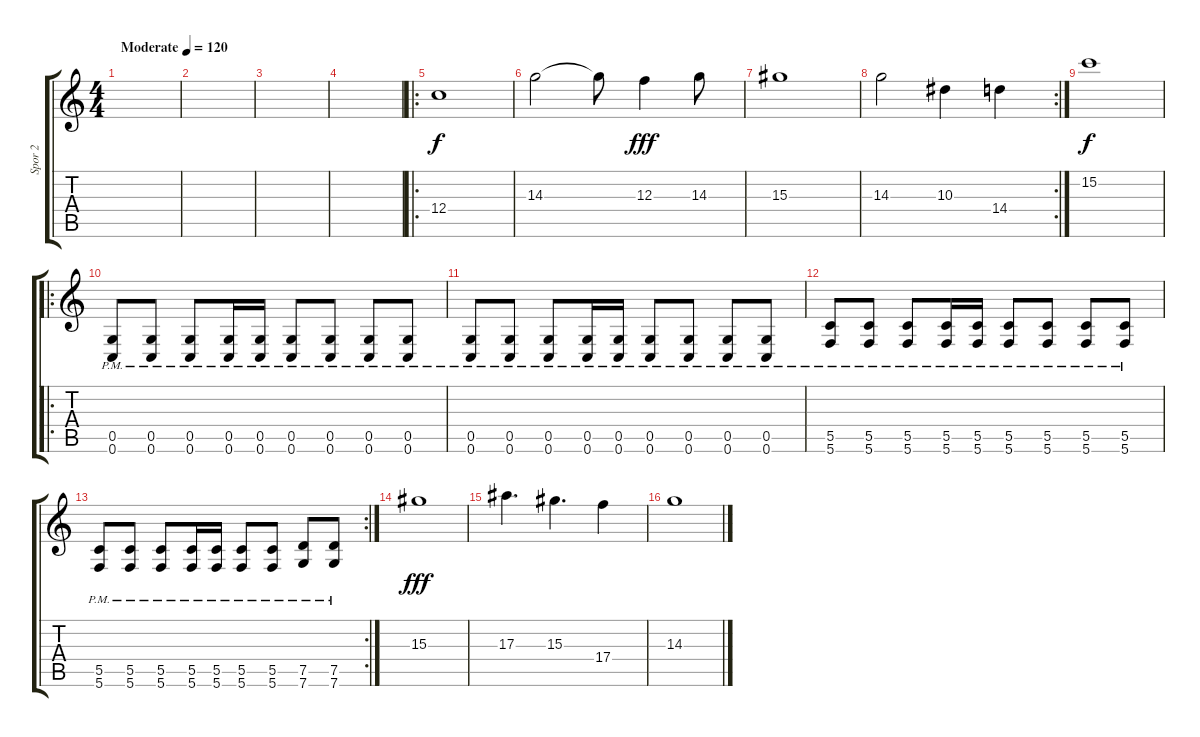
\track ("Spor 2" "Spor 2") {instrument distortionguitar}
\staff {score tabs}
\tuning (D4 A3 F3 C3 G2 C2) {hide}
\ts (4 4)
\tempo (120 "Moderate")
\clef g2
\ks c
|
|
|
|
\ro
12.4.1 |
14.3.2 14.3{t}.8{dy f} 12.3.4{dy fff} 14.3.8 |
15.3.1 |
\rc 2
14.3.2 10.3.4 14.4.4 |
15.2.1{dy f} |
\ro
(0.5{pm} 0.6{pm}).8 (0.5{pm} 0.6{pm}).8 (0.5{pm} 0.6{pm}).8 (0.5{pm} 0.6{pm}).16 (0.5{pm} 0.6{pm}).16 (0.5{pm} 0.6{pm}).8 (0.5{pm} 0.6{pm}).8 (0.5{pm} 0.6{pm}).8 (0.5{pm} 0.6{pm}).8 |
(0.5{pm} 0.6{pm}).8 (0.5{pm} 0.6{pm}).8 (0.5{pm} 0.6{pm}).8 (0.5{pm} 0.6{pm}).16 (0.5{pm} 0.6{pm}).16 (0.5{pm} 0.6{pm}).8 (0.5{pm} 0.6{pm}).8 (0.5{pm} 0.6{pm}).8 (0.5{pm} 0.6{pm}).8 |
(5.5{pm} 5.6{pm}).8 (5.5{pm} 5.6{pm}).8 (5.5{pm} 5.6{pm}).8 (5.5{pm} 5.6{pm}).16 (5.5{pm} 5.6{pm}).16 (5.5{pm} 5.6{pm}).8 (5.5{pm} 5.6{pm}).8 (5.5{pm} 5.6{pm}).8 (5.5{pm} 5.6{pm}).8 |
\rc 2
(5.5{pm} 5.6{pm}).8 (5.5{pm} 5.6{pm}).8 (5.5{pm} 5.6{pm}).8 (5.5{pm} 5.6{pm}).16 (5.5{pm} 5.6{pm}).16 (5.5{pm} 5.6{pm}).8 (5.5{pm} 5.6{pm}).8 (7.5{pm} 7.6{pm}).8 (7.5{pm} 7.6{pm}).8 |
15.3.1{dy fff} |
17.3.4{d} 15.3.4{d} 17.4.4 |
14.3.1
